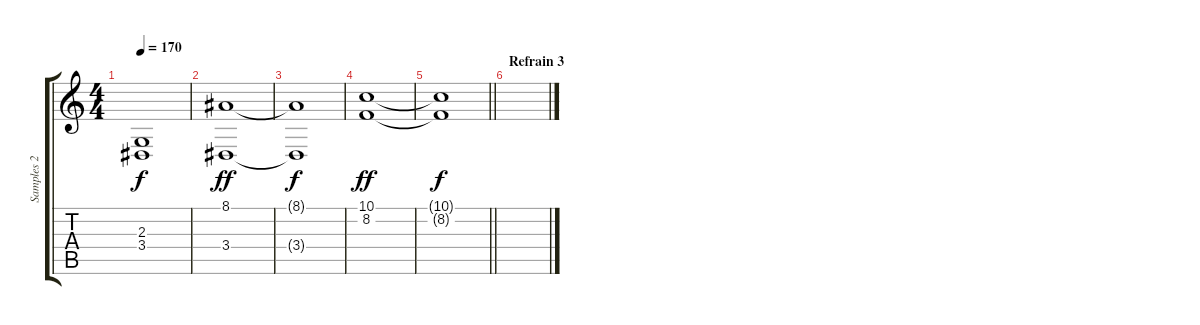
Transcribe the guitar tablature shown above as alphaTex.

\track ("Samples 2" "Samples 2") {instrument bagpipe}
\staff {score tabs}
\tuning (D4 A3 F3 C3 G2 C2) {hide}
\ts (4 4)
\tempo 170
\clef g2
\ks c
(2.3{t} 3.4{t}).1{dy f} |
(8.1 3.4).1{dy ff} |
(8.1{t} 3.4{t}).1{dy f} |
(10.1 8.2).1{dy ff} |
\barLineRight lightlight
(10.1{t} 8.2{t}).1{dy f} |
\section ("" "Refrain 3")
